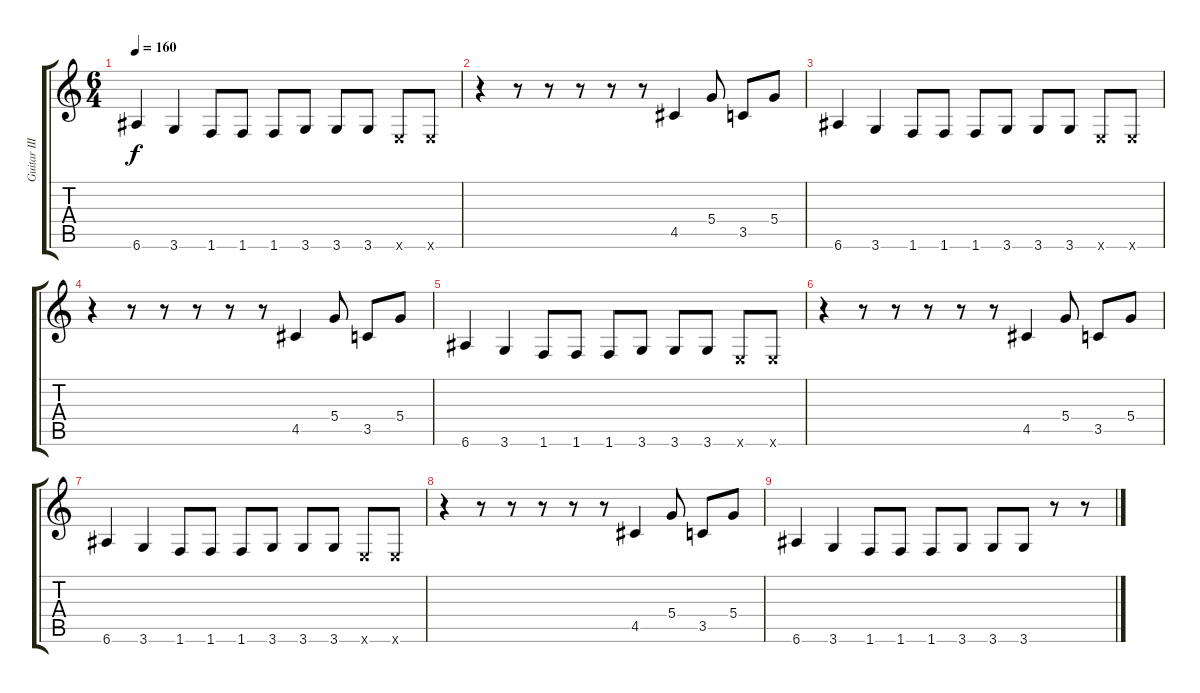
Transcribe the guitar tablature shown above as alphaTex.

\track ("Guitar III" "Guitar III") {instrument distortionguitar}
\staff {score tabs}
\tuning (E4 B3 G3 D3 A2 E2) {hide}
\ts (6 4)
\tempo 160
\clef g2
\ks c
6.6.4{dy f} 3.6.4 1.6.8 1.6.8 1.6.8 3.6.8 3.6.8 3.6.8 0.6{x}.8 0.6{x}.8 |
r.4 r.8 r.8 r.8 r.8 r.8 4.5.4 5.4.8 3.5.8 5.4.8 |
6.6.4 3.6.4 1.6.8 1.6.8 1.6.8 3.6.8 3.6.8 3.6.8 0.6{x}.8 0.6{x}.8 |
r.4 r.8 r.8 r.8 r.8 r.8 4.5.4 5.4.8 3.5.8 5.4.8 |
6.6.4 3.6.4 1.6.8 1.6.8 1.6.8 3.6.8 3.6.8 3.6.8 0.6{x}.8 0.6{x}.8 |
r.4 r.8 r.8 r.8 r.8 r.8 4.5.4 5.4.8 3.5.8 5.4.8 |
6.6.4 3.6.4 1.6.8 1.6.8 1.6.8 3.6.8 3.6.8 3.6.8 0.6{x}.8 0.6{x}.8 |
r.4 r.8 r.8 r.8 r.8 r.8 4.5.4 5.4.8 3.5.8 5.4.8 |
6.6.4 3.6.4 1.6.8 1.6.8 1.6.8 3.6.8 3.6.8 3.6.8 r.8 r.8
